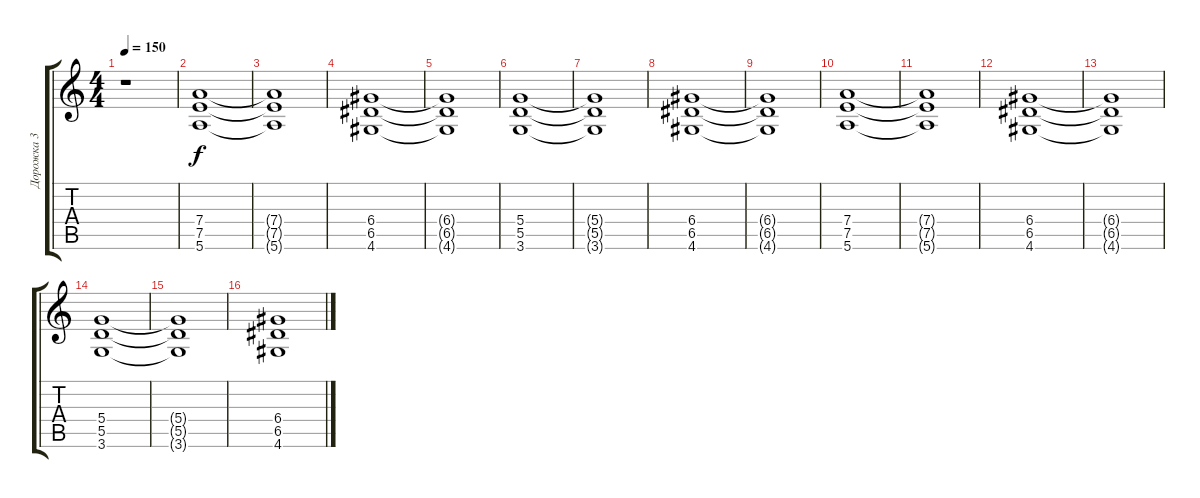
\track ("Дорожка 3" "Дорожка 3") {instrument overdrivenguitar}
\staff {score tabs}
\tuning (E4 B3 G3 D3 A2 E2) {hide}
\ts (4 4)
\tempo 150
\clef g2
\ks c
r.1{dy f} |
(7.4 7.5 5.6).1 |
(7.4{t} 7.5{t} 5.6{t}).1 |
(6.4 6.5 4.6).1 |
(6.4{t} 6.5{t} 4.6{t}).1 |
(5.4 5.5 3.6).1 |
(5.4{t} 5.5{t} 3.6{t}).1 |
(6.4 6.5 4.6).1 |
(6.4{t} 6.5{t} 4.6{t}).1 |
(7.4 7.5 5.6).1 |
(7.4{t} 7.5{t} 5.6{t}).1 |
(6.4 6.5 4.6).1 |
(6.4{t} 6.5{t} 4.6{t}).1 |
(5.4 5.5 3.6).1 |
(5.4{t} 5.5{t} 3.6{t}).1 |
(6.4 6.5 4.6).1
